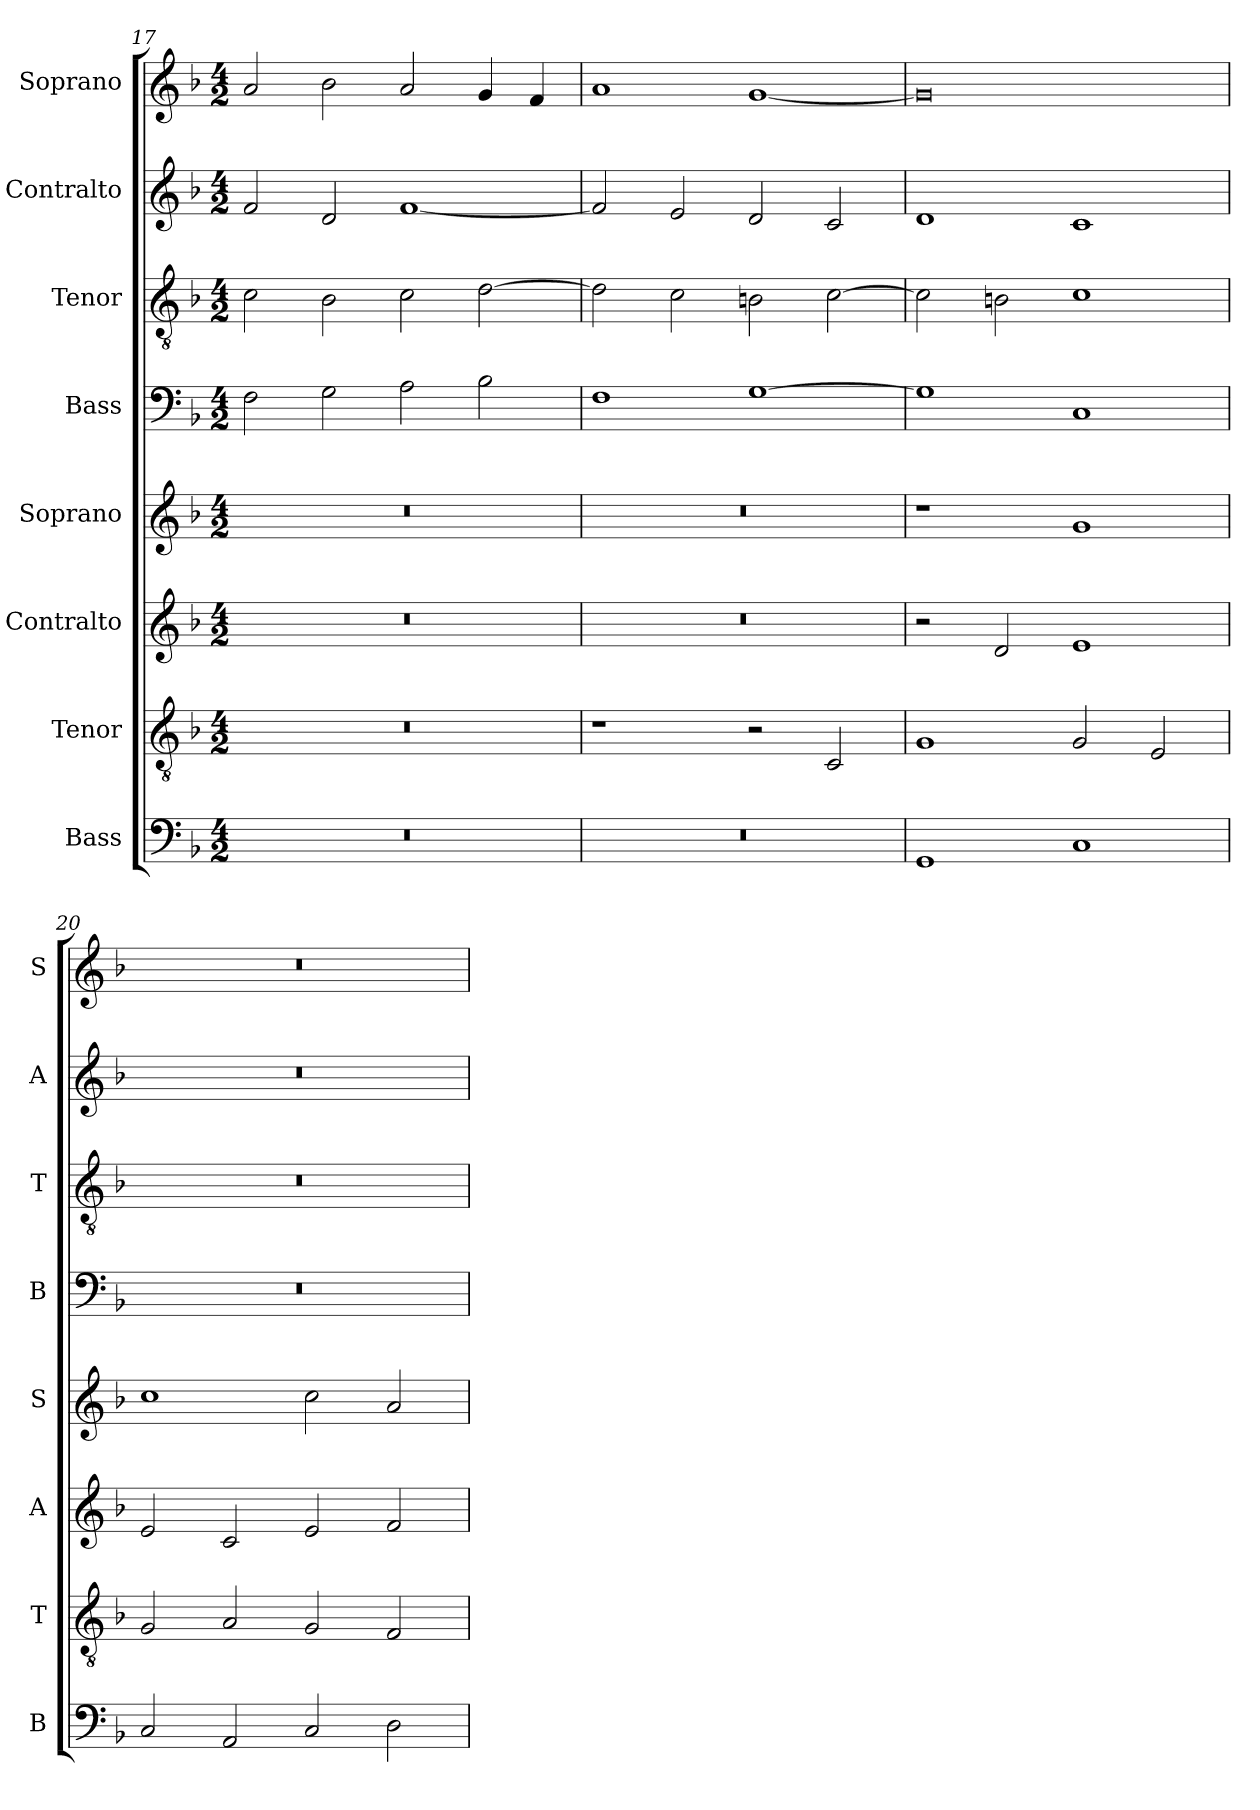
**kern	**kern	**kern	**kern	**kern	**kern	**kern	**kern
*part8	*part7	*part6	*part5	*part4	*part3	*part2	*part1
*staff8	*staff7	*staff6	*staff5	*staff4	*staff3	*staff2	*staff1
*I"Bass	*I"Tenor	*I"Contralto	*I"Soprano	*I"Bass	*I"Tenor	*I"Contralto	*I"Soprano
*I'B	*I'T	*I'A	*I'S	*I'B	*I'T	*I'A	*I'S
*clefF4	*clefGv2	*clefG2	*clefG2	*clefF4	*clefGv2	*clefG2	*clefG2
*k[b-]	*k[b-]	*k[b-]	*k[b-]	*k[b-]	*k[b-]	*k[b-]	*k[b-]
*F:ion	*F:ion	*F:ion	*F:ion	*F:ion	*F:ion	*F:ion	*F:ion
*M4/2	*M4/2	*M4/2	*M4/2	*M4/2	*M4/2	*M4/2	*M4/2
=17	=17	=17	=17	=17	=17	=17	=17
0r	0r	0r	0r	2F	2c	2f	2a
.	.	.	.	2G	2B-	2d	2b-
.	.	.	.	2A	2c	[1f	2a
.	.	.	.	2B-	[2d	.	4g
.	.	.	.	.	.	.	4f
=18	=18	=18	=18	=18	=18	=18	=18
0r	1r	0r	0r	1F	2d]	2f]	1a
.	.	.	.	.	2c	2e	.
.	2r	.	.	[1G	2Bn	2d	[1g
.	2C	.	.	.	[2c	2c	.
=19	=19	=19	=19	=19	=19	=19	=19
1GG	1G	2r	1r	1G]	2c]	1d	0g]
.	.	2d	.	.	2Bn	.	.
1C	2G	1e	1g	1C	1c	1c	.
.	2E	.	.	.	.	.	.
=20	=20	=20	=20	=20	=20	=20	=20
2C	2G	2e	1cc	0r	0r	0r	0r
2AA	2A	2c	.	.	.	.	.
2C	2G	2e	2cc	.	.	.	.
2D	2F	2f	2a	.	.	.	.
=	=	=	=	=	=	=	=
*-	*-	*-	*-	*-	*-	*-	*-
